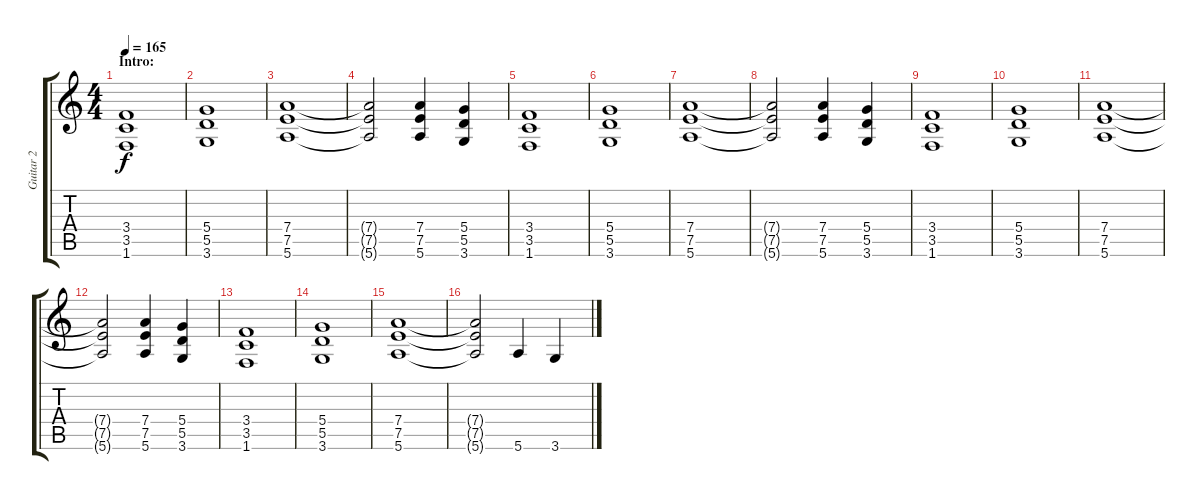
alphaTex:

\track ("Guitar 2" "Guitar 2") {instrument overdrivenguitar}
\staff {score tabs}
\tuning (E4 B3 G3 D3 A2 E2) {hide}
\ts (4 4)
\section ("" "Intro:")
\tempo 165
\clef g2
\ks c
(3.4 3.5 1.6).1{dy f volume 10 instrument overdrivenguitar} |
(5.4 5.5 3.6).1 |
(7.4 7.5 5.6).1 |
(7.4{t} 7.5{t} 5.6{t}).2 (7.4 7.5 5.6).4 (5.4 5.5 3.6).4 |
(3.4 3.5 1.6).1 |
(5.4 5.5 3.6).1 |
(7.4 7.5 5.6).1 |
(7.4{t} 7.5{t} 5.6{t}).2 (7.4 7.5 5.6).4 (5.4 5.5 3.6).4 |
(3.4 3.5 1.6).1 |
(5.4 5.5 3.6).1 |
(7.4 7.5 5.6).1 |
(7.4{t} 7.5{t} 5.6{t}).2 (7.4 7.5 5.6).4 (5.4 5.5 3.6).4 |
(3.4 3.5 1.6).1 |
(5.4 5.5 3.6).1 |
(7.4 7.5 5.6).1 |
(7.4{t} 7.5{t} 5.6{t}).2 5.6.4 3.6.4
